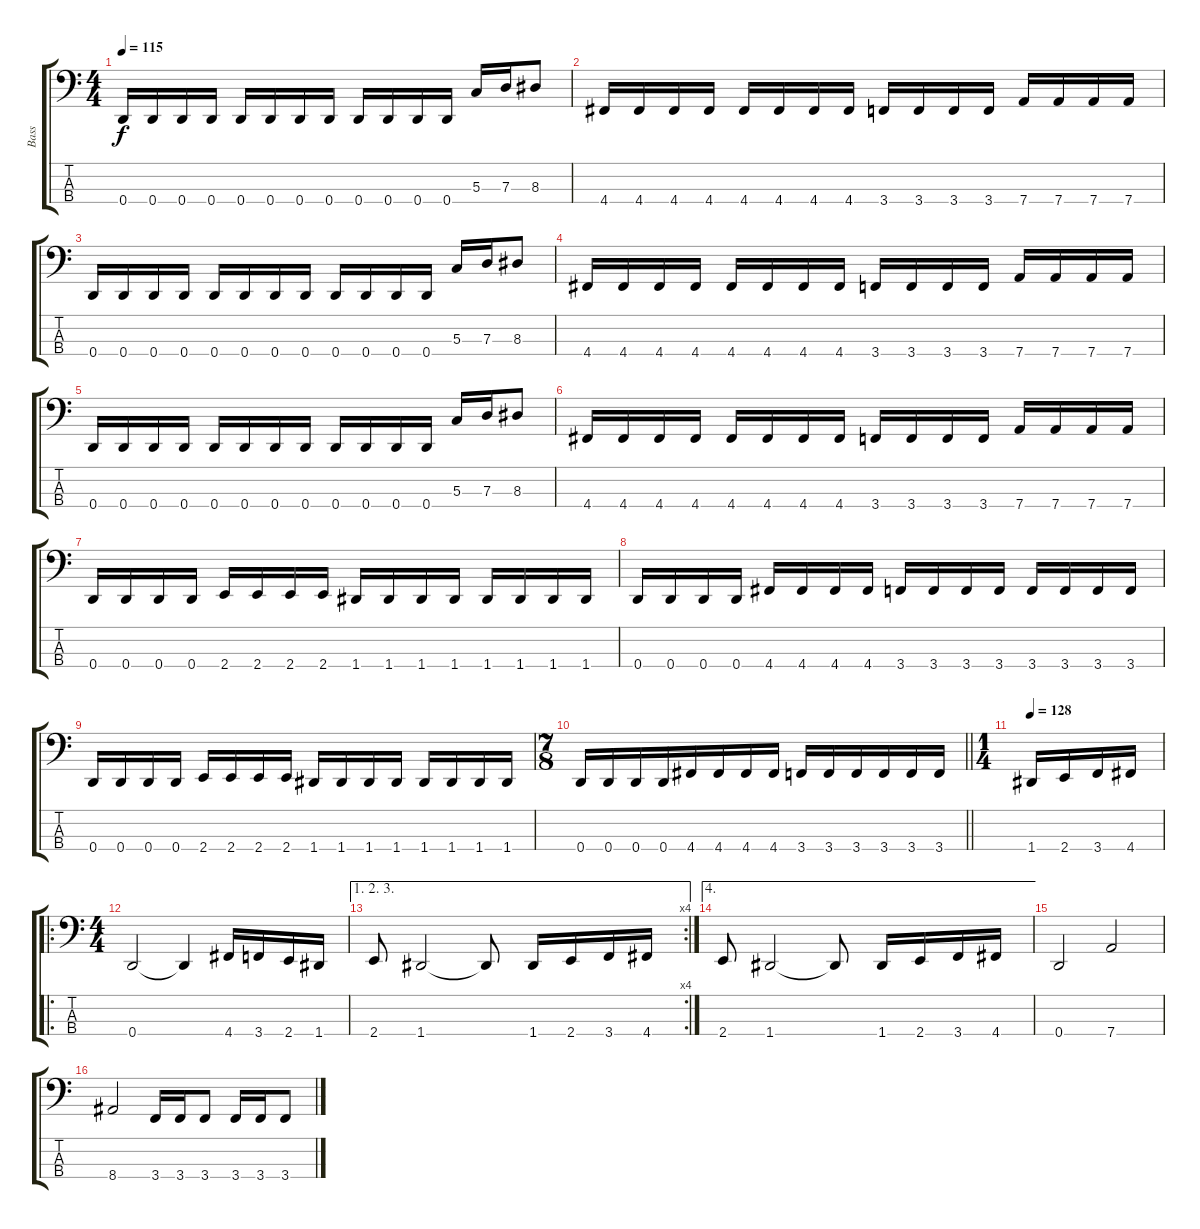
\track ("Bass" "Bass") {instrument electricbasspick}
\staff {score tabs}
\tuning (F2 C2 G1 D1) {hide}
\ts (4 4)
\tempo 115
\clef f4
\ks c
0.4.16{dy f} 0.4.16 0.4.16 0.4.16 0.4.16 0.4.16 0.4.16 0.4.16 0.4.16 0.4.16 0.4.16 0.4.16 5.3.16 7.3.16 8.3.8 |
4.4.16 4.4.16 4.4.16 4.4.16 4.4.16 4.4.16 4.4.16 4.4.16 3.4.16 3.4.16 3.4.16 3.4.16 7.4.16 7.4.16 7.4.16 7.4.16 |
0.4.16 0.4.16 0.4.16 0.4.16 0.4.16 0.4.16 0.4.16 0.4.16 0.4.16 0.4.16 0.4.16 0.4.16 5.3.16 7.3.16 8.3.8 |
4.4.16 4.4.16 4.4.16 4.4.16 4.4.16 4.4.16 4.4.16 4.4.16 3.4.16 3.4.16 3.4.16 3.4.16 7.4.16 7.4.16 7.4.16 7.4.16 |
0.4.16 0.4.16 0.4.16 0.4.16 0.4.16 0.4.16 0.4.16 0.4.16 0.4.16 0.4.16 0.4.16 0.4.16 5.3.16 7.3.16 8.3.8 |
4.4.16 4.4.16 4.4.16 4.4.16 4.4.16 4.4.16 4.4.16 4.4.16 3.4.16 3.4.16 3.4.16 3.4.16 7.4.16 7.4.16 7.4.16 7.4.16 |
0.4.16 0.4.16 0.4.16 0.4.16 2.4.16 2.4.16 2.4.16 2.4.16 1.4.16 1.4.16 1.4.16 1.4.16 1.4.16 1.4.16 1.4.16 1.4.16 |
0.4.16 0.4.16 0.4.16 0.4.16 4.4.16 4.4.16 4.4.16 4.4.16 3.4.16 3.4.16 3.4.16 3.4.16 3.4.16 3.4.16 3.4.16 3.4.16 |
0.4.16 0.4.16 0.4.16 0.4.16 2.4.16 2.4.16 2.4.16 2.4.16 1.4.16 1.4.16 1.4.16 1.4.16 1.4.16 1.4.16 1.4.16 1.4.16 |
\ts (7 8)
\barLineRight lightlight
0.4.16 0.4.16 0.4.16 0.4.16 4.4.16 4.4.16 4.4.16 4.4.16 3.4.16 3.4.16 3.4.16 3.4.16 3.4.16 3.4.16 |
\ts (1 4)
\tempo 128
1.4.16 2.4.16 3.4.16 4.4.16 |
\ro
\ts (4 4)
0.4.2 0.4{t}.4 4.4.16 3.4.16 2.4.16 1.4.16 |
\ae (1 2 3)
\rc 4
2.4.8 1.4.2 1.4{t}.8 1.4.16 2.4.16 3.4.16 4.4.16 |
\ae 4
2.4.8 1.4.2 1.4{t}.8 1.4.16 2.4.16 3.4.16 4.4.16 |
0.4.2 7.4.2 |
8.4.2 3.4.16 3.4.16 3.4.8 3.4.16 3.4.16 3.4.8
